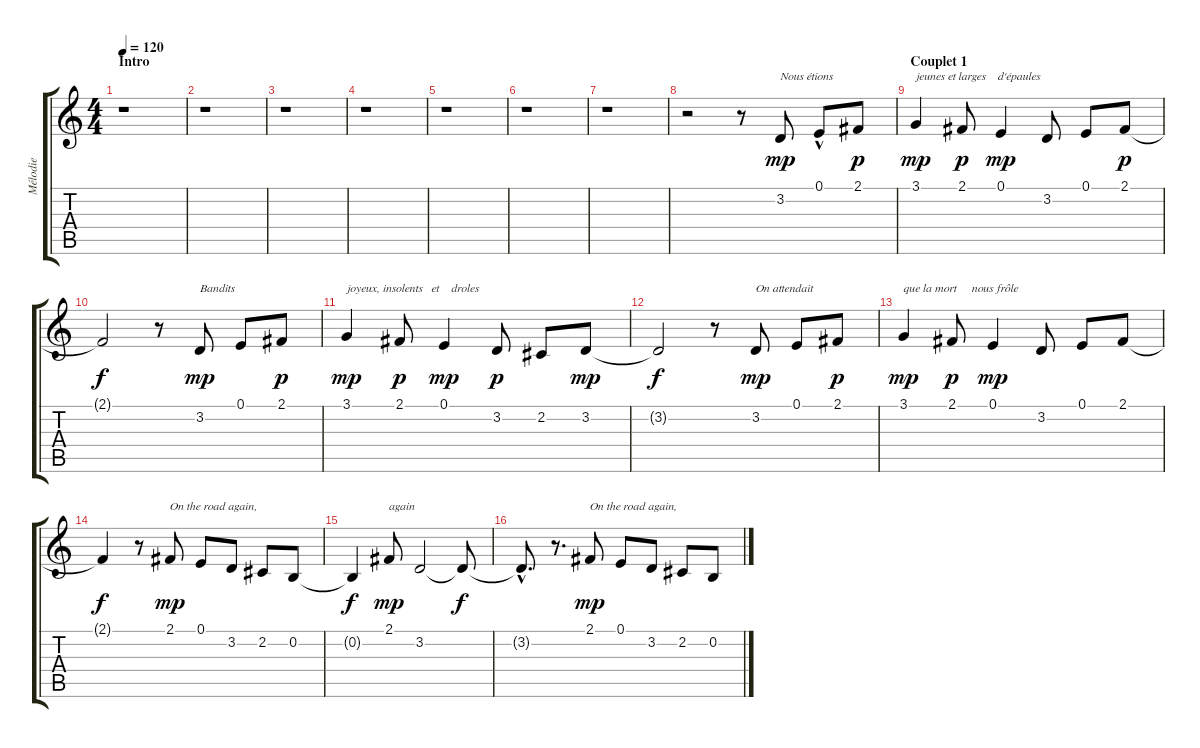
\track ("Mélodie" "Mélodie") {instrument panflute}
\staff {score tabs}
\tuning (E4 B3 G3 D3 A2 E2) {hide}
\ts (4 4)
\section ("" "Intro")
\tempo 120
\clef g2
\ks c
r.1{dy mp instrument panflute} |
r.1 |
r.1 |
r.1 |
r.1 |
r.1 |
r.1 |
r.2 r.8 3.2.8{txt "Nous étions "} 0.1{hac}.8 2.1.8{dy p} |
\section ("" "Couplet 1")
3.1.4{txt "jeunes et larges    d'épaules" dy mp} 2.1.8{dy p} 0.1.4{dy mp} 3.2.8 0.1.8 2.1.8{dy p} |
2.1{t}.2{dy f} r.8 3.2.8{txt "Bandits" dy mp} 0.1.8 2.1.8{dy p} |
3.1.4{txt "joyeux, insolents   et    droles" dy mp} 2.1.8{dy p} 0.1.4{dy mp} 3.2.8{dy p} 2.2.8 3.2.8{dy mp} |
3.2{t}.2{dy f} r.8 3.2.8{txt "On attendait" dy mp} 0.1.8 2.1.8{dy p} |
3.1.4{txt "que la mort     nous frôle" dy mp} 2.1.8{dy p} 0.1.4{dy mp} 3.2.8 0.1.8 2.1.8 |
2.1{t}.4{dy f} r.8 2.1.8{txt "On the road again," dy mp} 0.1.8 3.2.8 2.2.8 0.2.8 |
0.2{t}.4{dy f} 2.1.8{txt "again" dy mp} 3.2.2 3.2{t}.8{dy f} |
3.2{hac t}.8{d} r.8{d} 2.1.8{txt "On the road again," dy mp} 0.1.8 3.2.8 2.2.8 0.2.8
